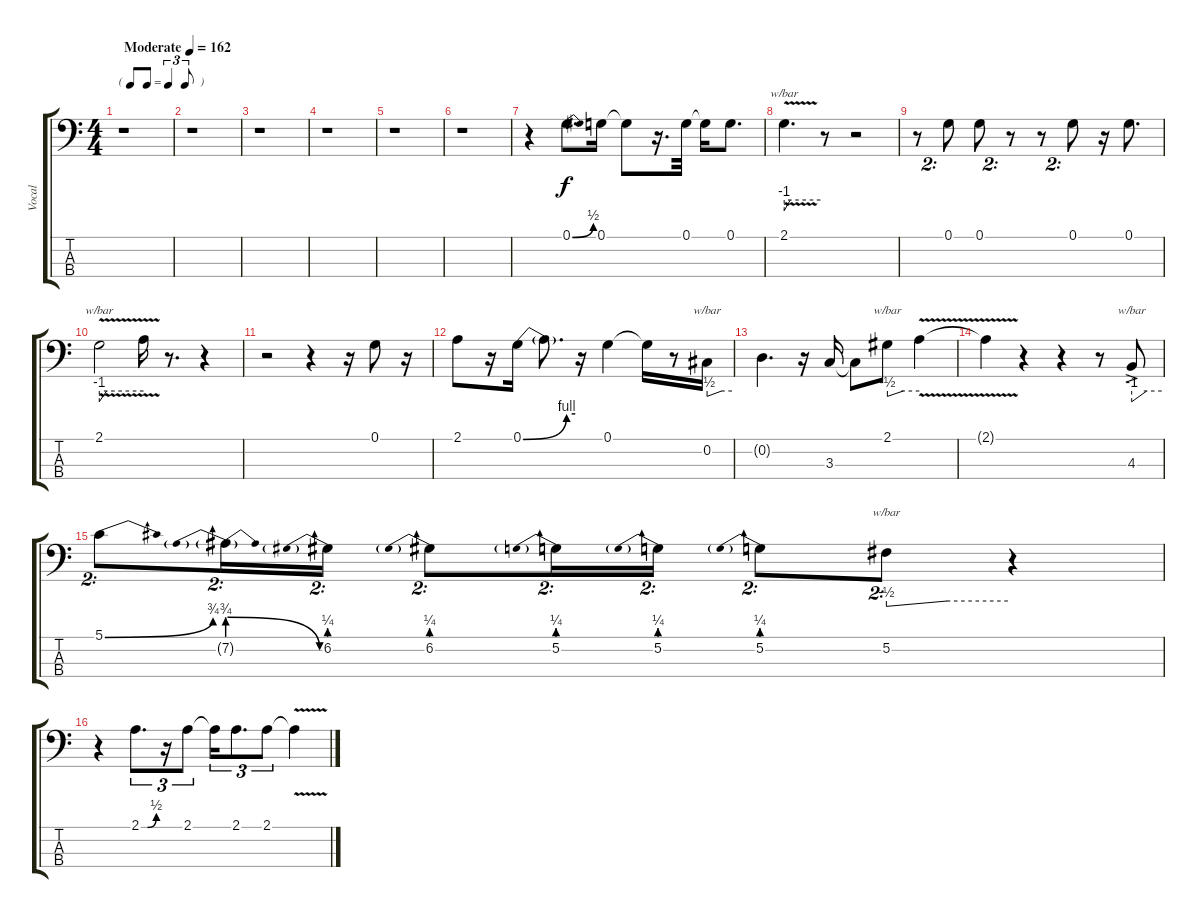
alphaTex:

\track ("Vocal" "Vocal") {instrument electricbassfinger}
\staff {score tabs}
\tuning (G2 D2 A1 E1) {hide}
\ts (4 4)
\tf triplet8th
\tempo (162 "Moderate")
\clef f4
\ks c
r.1{dy f instrument electricbassfinger} |
r.1 |
r.1 |
r.1 |
r.1 |
r.1 |
r.4 0.1{be (bend 0 0 60 2)}.8{d} 0.1.16 0.1{t}.8 r.16{d} 0.1.32 0.1{t}.16 0.1.8{d} |
2.1{v}.4{d tbe (custom default 0 -4 10 0 60 0)} r.8 r.2 |
r.8{tu (2 -1)} 0.1.8{tu (2 -1)} 0.1.8{tu (2 -1)} r.8{tu (2 -1)} r.8{tu (2 -1)} 0.1.8{tu (2 -1)} r.16 0.1.8{d} |
2.1{v}.2{tbe (custom default 0 -4 10 0 60 0)} 2.1{v t}.16 r.8{d} r.4 |
r.2 r.4 r.16 0.1.8 r.16 |
2.1.8 r.16 0.1{be (custom 0 0 0 0 50 4 60 4)}.16 0.1{t}.8{d} r.16 0.1.4 0.1{t}.16 r.8 0.2.16{tbe (custom default 0 -2 35 0 60 0)} |
0.2{t}.4{d} r.16 3.3.16 3.3{t}.8 2.1.8{tbe (custom default 0 -2 30 0 60 0)} 2.1{v t}.4 |
2.1{v t}.4 r.4 r.4 r.8 4.3{ac}.8{tbe (custom default 0 -4 30 0 60 0)} |
5.1{be (bend 0 0 60 3)}.8{tu (2 -1)} 7.2{be (prebendrelease 0 3 60 0) g}.16{tu (2 -1)} 6.2{be (prebend 0 1 60 1)}.16{tu (2 -1)} 6.2{be (prebend 0 1 60 1)}.8{tu (2 -1)} 5.2{be (prebend 0 1 60 1)}.16{tu (2 -1)} 5.2{be (prebend 0 1 60 1)}.16{tu (2 -1)} 5.2{be (prebend 0 1 60 1)}.8{tu (2 -1)} 5.2.8{tu (2 -1) tbe (custom default 0 -2 30 0 60 0)} r.4 |
r.4 2.1{be (custom 0 0 25 0 60 2 60 2)}.8{d tu (3 2)} r.16{tu (3 2)} 2.1.8{tu (3 2)} 2.1{t}.16{tu (3 2)} 2.1.8{d tu (3 2)} 2.1.8{tu (3 2)} 2.1{v t}.4
